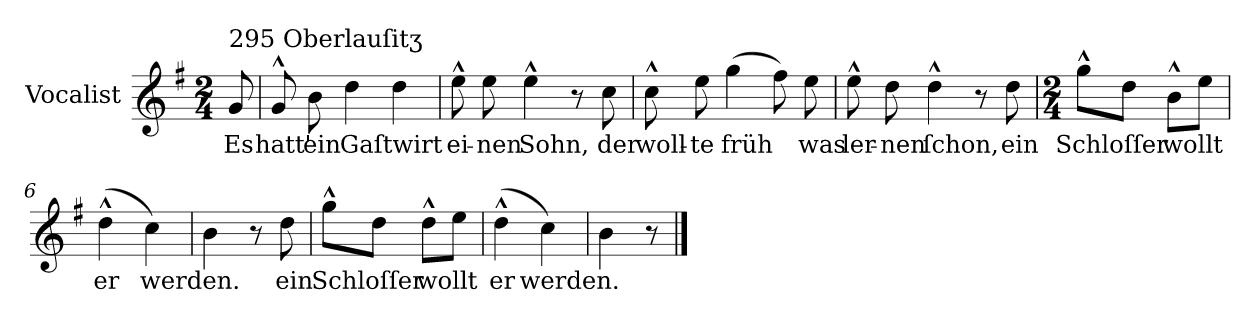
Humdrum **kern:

**kern	**text
*part1	*part1
*staff1	*staff1
*I"Vocalist	*
*k[f#]	*
*G:	*
*M2/4	*
=	=
!LO:TX:a:t=295 Oberlauſitʒ	!
8g	Es
=1	=1
8g^^	hatt'
8b	ein
4dd	Gaſtwirt
4dd	.
=2	=2
8ee^^	ei-
8ee	-nen
4ee^^	Sohn,
8r	.
8cc	der
=3	=3
8cc^^	woll-
8ee	-te
(4gg	früh
8ff#)	.
8ee	was
=4	=4
8ee^^	ler-
8dd	-nen
4dd^^	ſchon,
8r	.
8dd	ein
=5	=5
*M2/4	*
8gg^^L	Schloſſer
8ddJ	.
8b^^L	wollt
8eeJ	.
=6	=6
(4dd^^	er
4cc)	werden.
=7	=7
4b	.
8r	.
8dd	ein
=8	=8
8gg^^L	Schloſſer
8ddJ	.
8dd^^L	wollt
8eeJ	.
=9	=9
(4dd^^	er
4cc)	werden.
=10	=10
4b	.
8r	.
==	==
*-	*-
